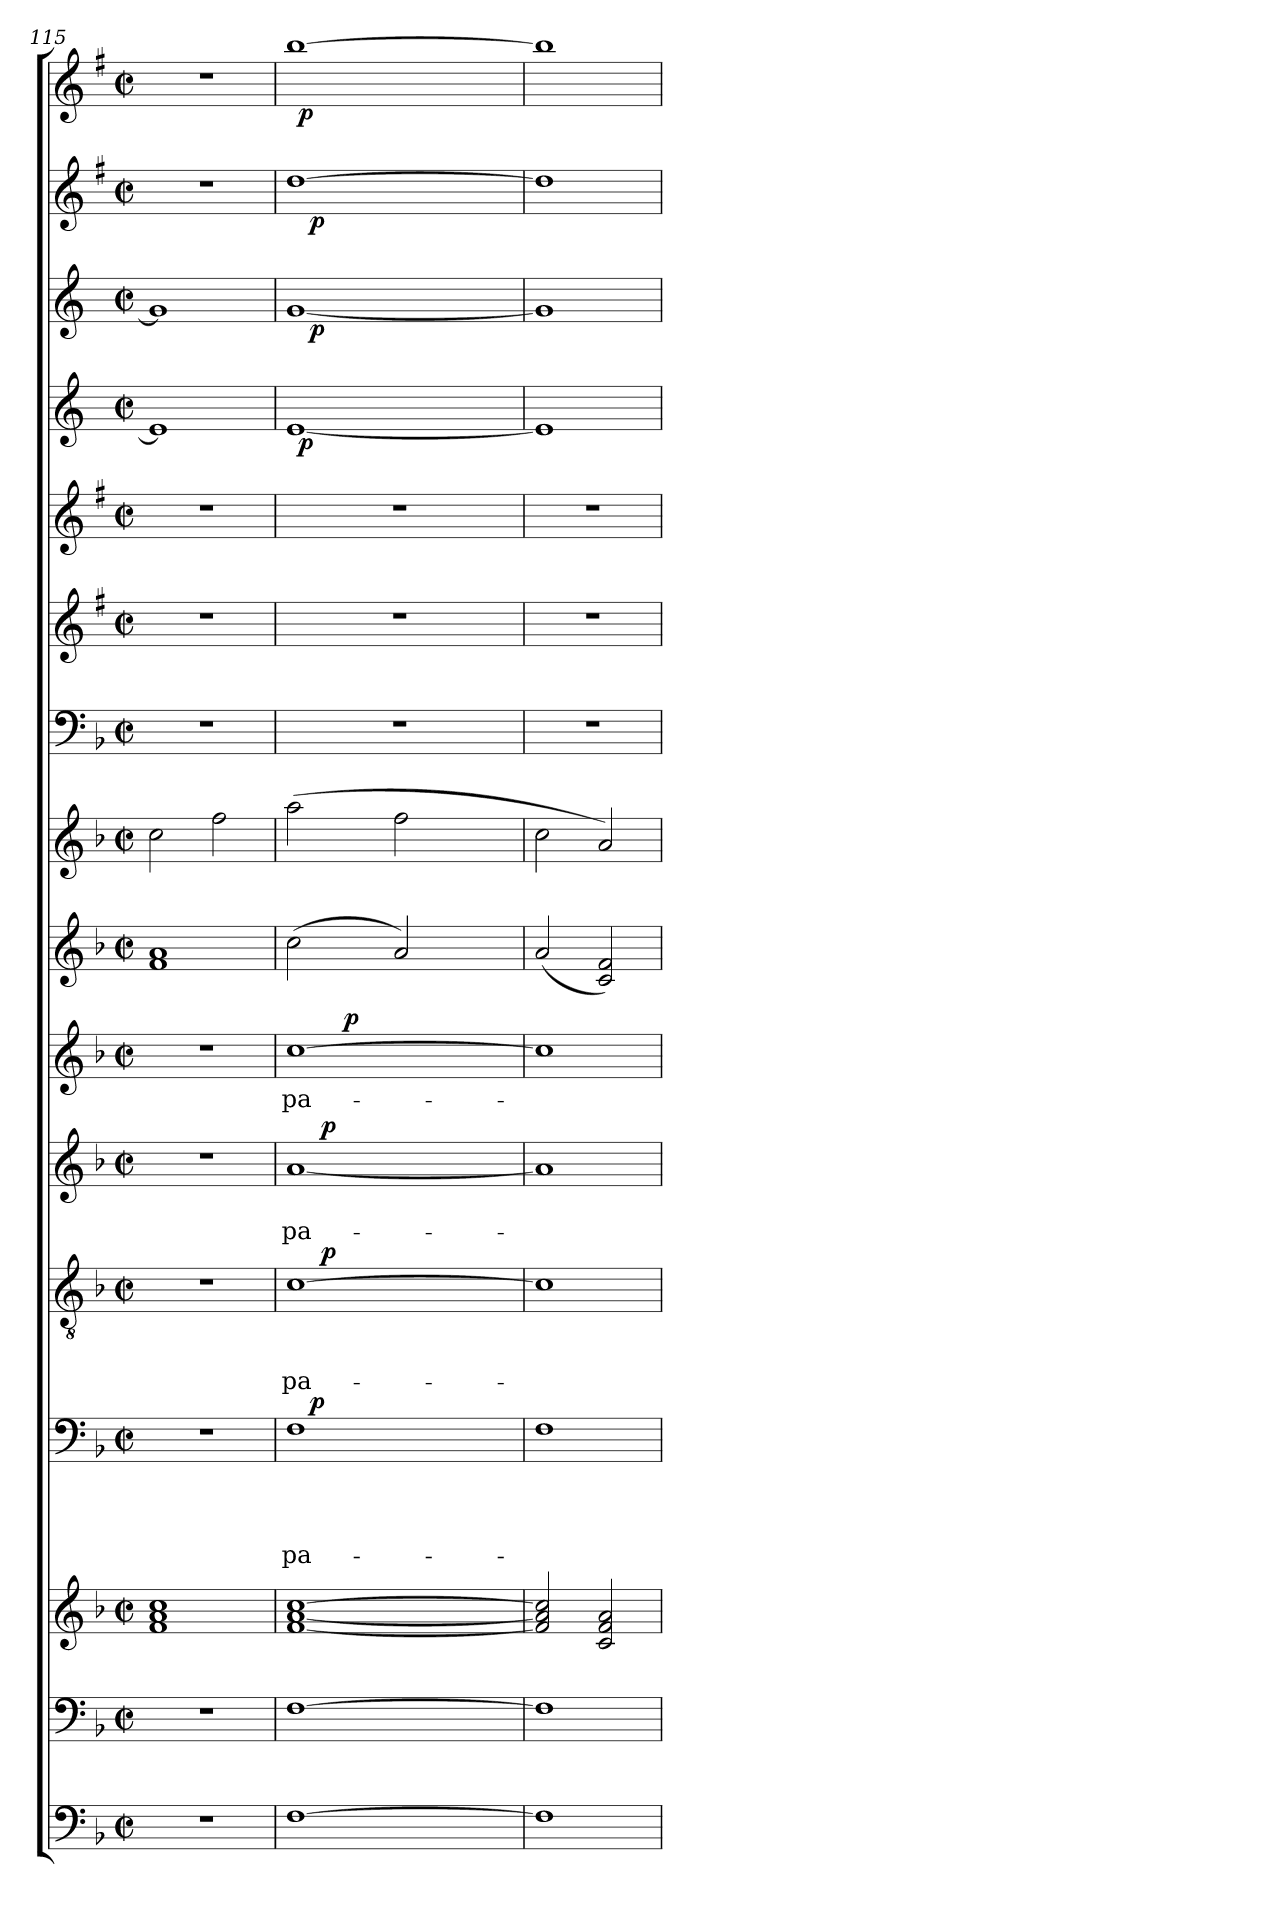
**kern	**kern	**kern	**kern	**text	**text	**text	**text	**dynam	**kern	**text	**text	**text	**dynam	**kern	**text	**text	**dynam	**kern	**text	**dynam	**kern	**kern	**kern	**kern	**kern	**kern	**dynam	**kern	**dynam	**kern	**dynam	**kern	**dynam
*part16	*part15	*part14	*part13	*part13	*part13	*part13	*part13	*part13	*part12	*part12	*part12	*part12	*part12	*part11	*part11	*part11	*part11	*part10	*part10	*part10	*part9	*part8	*part7	*part6	*part5	*part4	*part4	*part3	*part3	*part2	*part2	*part1	*part1
*staff16	*staff15	*staff14	*staff13	*staff13	*staff13	*staff13	*staff13	*staff13	*staff12	*staff12	*staff12	*staff12	*staff12	*staff11	*staff11	*staff11	*staff11	*staff10	*staff10	*staff10	*staff9	*staff8	*staff7	*staff6	*staff5	*staff4	*staff4	*staff3	*staff3	*staff2	*staff2	*staff1	*staff1
*clefF4	*clefF4	*clefG2	*clefF4	*	*	*	*	*	*clefGv2	*	*	*	*	*clefG2	*	*	*	*clefG2	*	*	*clefG2	*clefG2	*clefF4	*clefG2	*clefG2	*clefG2	*	*clefG2	*	*clefG2	*	*clefG2	*
*	*	*	*	*	*	*	*	*	*	*	*	*	*	*	*	*	*	*	*	*	*	*	*	*ITrd1c2	*ITrd1c2	*ITrd-3c-5	*	*ITrd-3c-5	*	*ITrd1c2	*	*ITrd1c2	*
*k[b-]	*k[b-]	*k[b-]	*k[b-]	*	*	*	*	*	*k[b-]	*	*	*	*	*k[b-]	*	*	*	*k[b-]	*	*	*k[b-]	*k[b-]	*k[b-]	*k[b-]	*k[b-]	*k[b-]	*	*k[b-]	*	*k[b-]	*	*k[b-]	*
*F:	*F:	*F:	*F:	*	*	*	*	*	*F:	*	*	*	*	*F:	*	*	*	*F:	*	*	*F:	*F:	*F:	*F:	*F:	*F:	*	*F:	*	*F:	*	*F:	*
*M2/2	*M2/2	*M2/2	*M2/2	*	*	*	*	*	*M2/2	*	*	*	*	*M2/2	*	*	*	*M2/2	*	*	*M2/2	*M2/2	*M2/2	*M2/2	*M2/2	*M2/2	*	*M2/2	*	*M2/2	*	*M2/2	*
*met(c|)	*met(c|)	*met(c|)	*met(c|)	*	*	*	*	*	*met(c|)	*	*	*	*	*met(c|)	*	*	*	*met(c|)	*	*	*met(c|)	*met(c|)	*met(c|)	*met(c|)	*met(c|)	*met(c|)	*	*met(c|)	*	*met(c|)	*	*met(c|)	*
=115	=115	=115	=115	=115	=115	=115	=115	=115	=115	=115	=115	=115	=115	=115	=115	=115	=115	=115	=115	=115	=115	=115	=115	=115	=115	=115	=115	=115	=115	=115	=115	=115	=115
1r	1r	1f 1a 1cc	1r	.	.	.	.	.	1r	.	.	.	.	1r	.	.	.	1r	.	.	1f 1a	2cc\	1r	1r	1r	1a]	.	1cc]	.	1r	.	1r	.
.	.	.	.	.	.	.	.	.	.	.	.	.	.	.	.	.	.	.	.	.	.	2ff\	.	.	.	.	.	.	.	.	.	.	.
=116	=116	=116	=116	=116	=116	=116	=116	=116	=116	=116	=116	=116	=116	=116	=116	=116	=116	=116	=116	=116	=116	=116	=116	=116	=116	=116	=116	=116	=116	=116	=116	=116	=116
!	!	!	!	!	!	!	!LO:LY:b	!	!	!	!	!LO:LY:b	!	!	!	!LO:LY:b	!	!	!LO:LY:b	!	!	!	!	!	!	!	!	!	!	!	!	!	!
*	*	*	*^	*	*	*	*	*	*^	*	*	*	*	*^	*	*	*	*^	*	*	*	*	*	*	*	*^	*	*^	*	*^	*	*^	*
[>1F	[>1F	[<1f [<1a [>1cc	1F	16ryy	.	.	.	pa-	.	[>1c	16.ryy	.	.	pa-	.	[<1a	16.ryy	.	pa-	.	[>1cc	8ryy	pa-	.	(>2cc\	(>2aa\	1r	1r	1r	[<1a	32ryy	.	[<1cc	16ryy	.	[>1cc	16ryy	.	[>1aa	32ryy	.
!	!	!	!	!	!	!	!	!	!	!	!	!	!	!	!	!	!	!	!	!	!	!	!	!	!	!	!	!	!	!	!	!LO:DY:b	!	!	!	!	!	!	!	!	!LO:DY:b
.	.	.	.	.	.	.	.	.	.	.	.	.	.	.	.	.	.	.	.	.	.	.	.	.	.	.	.	.	.	.	2ryy	p	.	.	.	.	.	.	.	2ryy	p
!	!	!	!	!	!	!	!	!	!LO:DY:a	!	!	!	!	!	!	!	!	!	!	!	!	!	!	!	!	!	!	!	!	!	!	!	!	!	!LO:DY:b	!	!	!LO:DY:b	!	!	!
.	.	.	.	2...ryy	.	.	.	.	p	.	.	.	.	.	.	.	.	.	.	.	.	.	.	.	.	.	.	.	.	.	.	.	.	2...ryy	p	.	2...ryy	p	.	.	.
!	!	!	!	!	!	!	!	!	!	!	!	!	!	!	!LO:DY:a	!	!	!	!	!LO:DY:a	!	!	!	!	!	!	!	!	!	!	!	!	!	!	!	!	!	!	!	!	!
.	.	.	.	.	.	.	.	.	.	.	2ryy	.	.	.	p	.	2ryy	.	.	p	.	.	.	.	.	.	.	.	.	.	.	.	.	.	.	.	.	.	.	.	.
.	.	.	.	.	.	.	.	.	.	.	.	.	.	.	.	.	.	.	.	.	.	32ryy	.	.	.	.	.	.	.	.	.	.	.	.	.	.	.	.	.	.	.
!	!	!	!	!	!	!	!	!	!	!	!	!	!	!	!	!	!	!	!	!	!	!	!	!LO:DY:a	!	!	!	!	!	!	!	!	!	!	!	!	!	!	!	!	!
.	.	.	.	.	.	.	.	.	.	.	.	.	.	.	.	.	.	.	.	.	.	2ryy	.	p	.	.	.	.	.	.	.	.	.	.	.	.	.	.	.	.	.
.	.	.	.	.	.	.	.	.	.	.	.	.	.	.	.	.	.	.	.	.	.	.	.	.	2a/)	2ff\	.	.	.	.	.	.	.	.	.	.	.	.	.	.	.
.	.	.	.	.	.	.	.	.	.	.	.	.	.	.	.	.	.	.	.	.	.	.	.	.	.	.	.	.	.	.	4...ryy	.	.	.	.	.	.	.	.	4...ryy	.
.	.	.	.	.	.	.	.	.	.	.	4ryy	.	.	.	.	.	4ryy	.	.	.	.	.	.	.	.	.	.	.	.	.	.	.	.	.	.	.	.	.	.	.	.
.	.	.	.	.	.	.	.	.	.	.	.	.	.	.	.	.	.	.	.	.	.	4ryy	.	.	.	.	.	.	.	.	.	.	.	.	.	.	.	.	.	.	.
.	.	.	.	.	.	.	.	.	.	.	8ryy	.	.	.	.	.	8ryy	.	.	.	.	.	.	.	.	.	.	.	.	.	.	.	.	.	.	.	.	.	.	.	.
.	.	.	.	.	.	.	.	.	.	.	.	.	.	.	.	.	.	.	.	.	.	16.ryy	.	.	.	.	.	.	.	.	.	.	.	.	.	.	.	.	.	.	.
.	.	.	.	.	.	.	.	.	.	.	32ryy	.	.	.	.	.	32ryy	.	.	.	.	.	.	.	.	.	.	.	.	.	.	.	.	.	.	.	.	.	.	.	.
*	*	*	*v	*v	*	*	*	*	*	*	*	*	*	*	*	*v	*v	*	*	*	*v	*v	*	*	*	*	*	*	*	*v	*v	*	*v	*v	*	*v	*v	*	*v	*v	*
*	*	*	*	*	*	*	*	*	*v	*v	*	*	*	*	*	*	*	*	*	*	*	*	*	*	*	*	*	*	*	*	*	*	*	*
=117	=117	=117	=117	=117	=117	=117	=117	=117	=117	=117	=117	=117	=117	=117	=117	=117	=117	=117	=117	=117	=117	=117	=117	=117	=117	=117	=117	=117	=117	=117	=117	=117	=117
1F]	1F]	2f/] 2a/] 2cc/]	1F	.	.	.	.	.	1c]	.	.	.	.	1a]	.	.	.	1cc]	.	.	(<2a/	2cc\	1r	1r	1r	1a]	.	1cc]	.	1cc]	.	1aa]	.
.	.	2c/ 2f/ 2a/	.	.	.	.	.	.	.	.	.	.	.	.	.	.	.	.	.	.	2c/ 2f/)	2a/)	.	.	.	.	.	.	.	.	.	.	.
=	=	=	=	=	=	=	=	=	=	=	=	=	=	=	=	=	=	=	=	=	=	=	=	=	=	=	=	=	=	=	=	=	=
*-	*-	*-	*-	*-	*-	*-	*-	*-	*-	*-	*-	*-	*-	*-	*-	*-	*-	*-	*-	*-	*-	*-	*-	*-	*-	*-	*-	*-	*-	*-	*-	*-	*-
